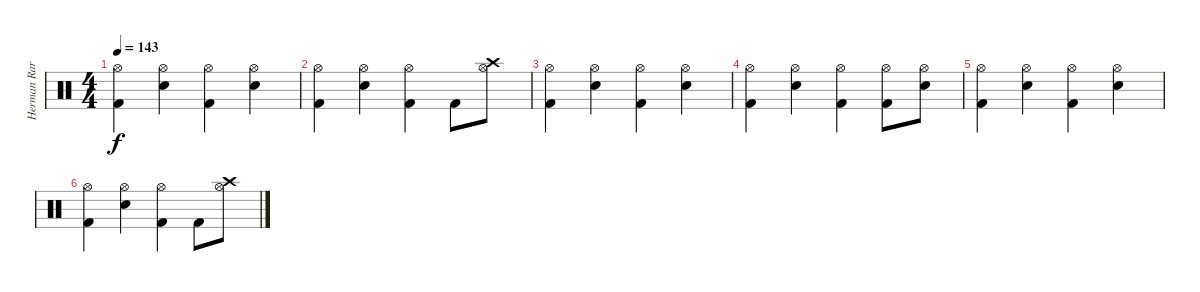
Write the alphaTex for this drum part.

\track ("Herman Rarebell" "Herman Rar") {instrument percussion}
\staff {score}
\articulation defaults
\ts (4 4)
\tempo 143
\clef neutral
\ks c
("Kick (hit) 2" "Hi-Hat (open)").4{dy f} ("Snare (hit) 2" "Hi-Hat (open)").4 ("Kick (hit) 2" "Hi-Hat (open)").4 ("Snare (hit) 2" "Hi-Hat (open)").4 |
("Kick (hit) 2" "Hi-Hat (open)").4 ("Snare (hit) 2" "Hi-Hat (open)").4 ("Kick (hit) 2" "Hi-Hat (open)").4 "Kick (hit) 2".8 ("Crash high (hit)" "Hi-Hat (open)").8 |
("Kick (hit) 2" "Hi-Hat (open)").4 ("Snare (hit) 2" "Hi-Hat (open)").4 ("Kick (hit) 2" "Hi-Hat (open)").4 ("Snare (hit) 2" "Hi-Hat (open)").4 |
("Kick (hit) 2" "Hi-Hat (open)").4 ("Snare (hit) 2" "Hi-Hat (open)").4 ("Kick (hit) 2" "Hi-Hat (open)").4 ("Kick (hit) 2" "Hi-Hat (open)").8 ("Snare (hit) 2" "Hi-Hat (open)").8 |
("Kick (hit) 2" "Hi-Hat (open)").4 ("Snare (hit) 2" "Hi-Hat (open)").4 ("Kick (hit) 2" "Hi-Hat (open)").4 ("Snare (hit) 2" "Hi-Hat (open)").4 |
("Kick (hit) 2" "Hi-Hat (open)").4 ("Snare (hit) 2" "Hi-Hat (open)").4 ("Kick (hit) 2" "Hi-Hat (open)").4 "Kick (hit) 2".8 ("Crash high (hit)" "Hi-Hat (open)").8
